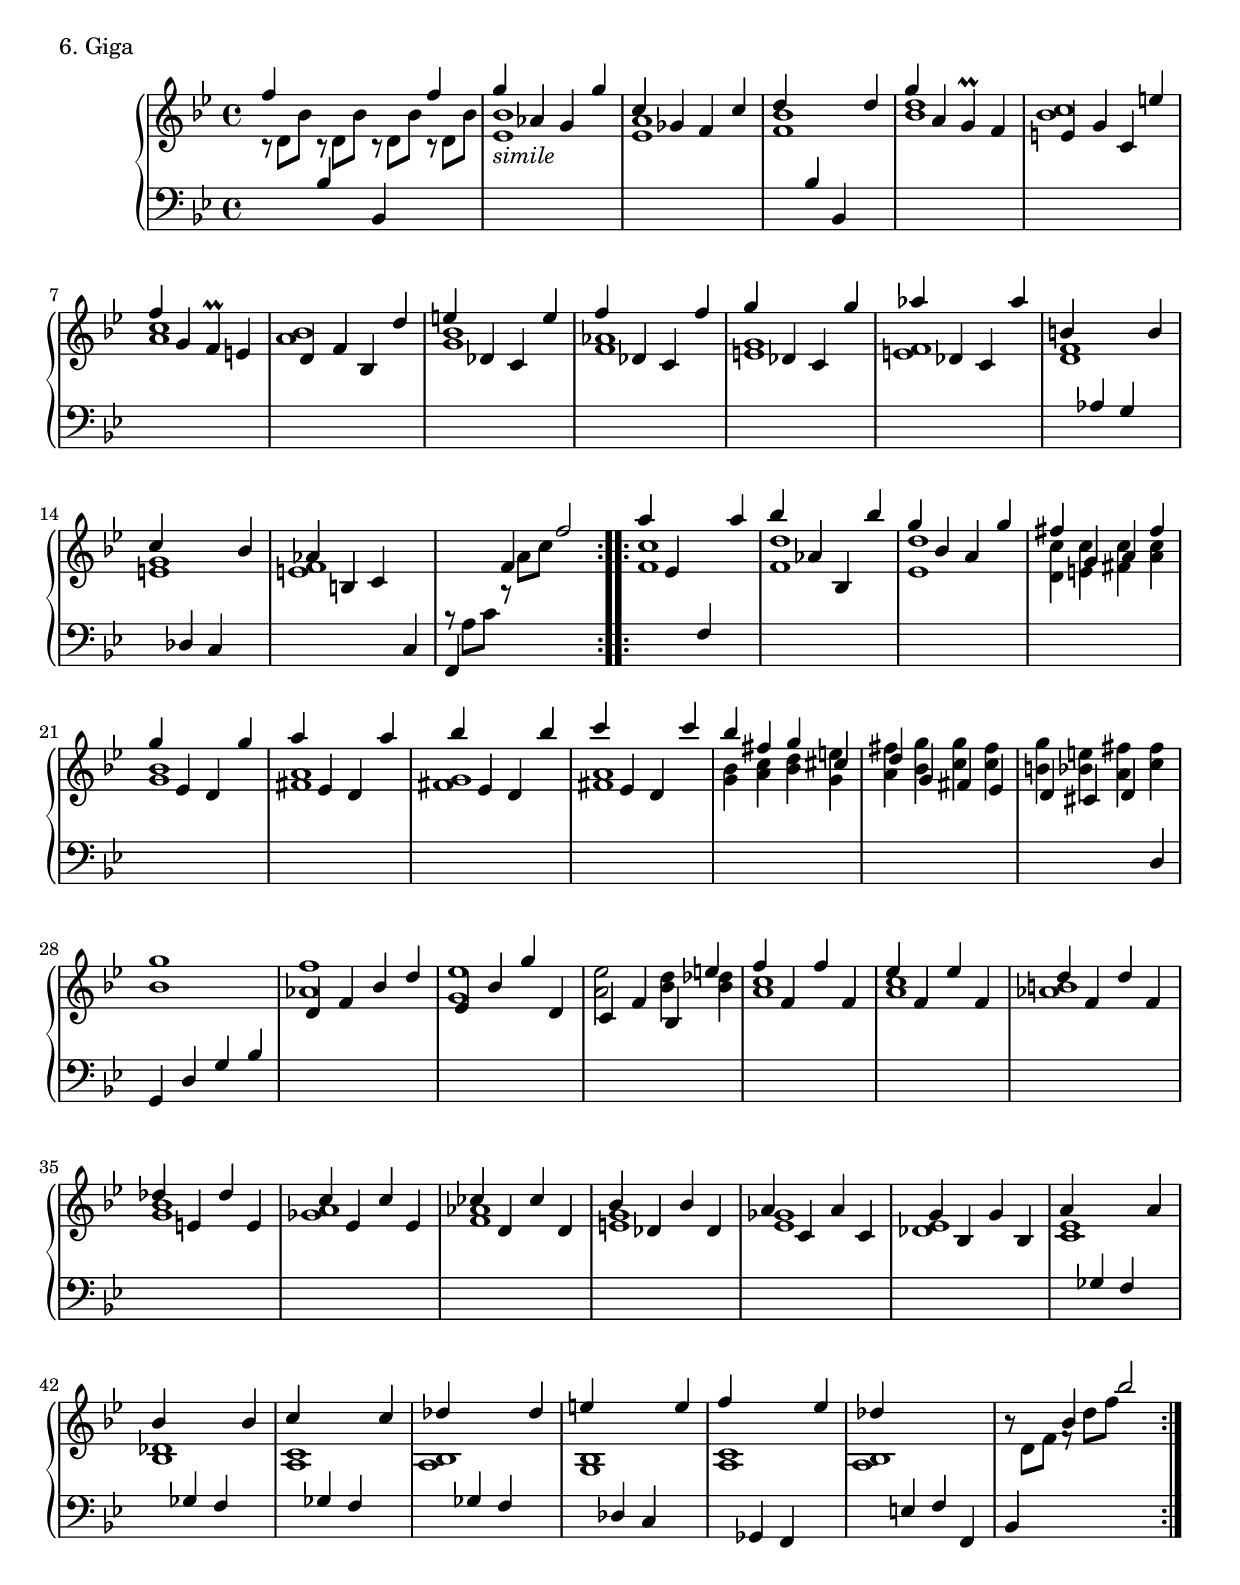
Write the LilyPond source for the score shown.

% The sixth and last movement of the first Partita of J. S. Bach, set for Mutopia
% by Carl Bolstad on 2/5/2005.

\version "2.22.0"

% The following file is so I can write things
% like fs for f# and bf for b-flat.
\include "english.ly"

% Some function definitions:
cu = {\change Staff = "up" }
cd = {\change Staff = "down" }

%************************************
%************************************
%*************************************
TopVoice =  \relative c' {
\stemUp f'4 \cd bf,, bf, \cu f'''
g af, g g'
c, gf f c'
d \cd bf, bf, \cu d''
% T meas. 5
g a, g \prall f
e g c, e'
f g, f \prall e
d f bf, d'
e df, c e'
% T meas. 10
f df, c f'
g df, c g''
af df,, c af''
b, \cd af, g \cu b'
c \cd df,, c \cu bf''
% T meas. 15
af b, c \cd c,

% The first beat stands by itself because it's the only
% part that's on the lower staff
<<
  { f,4 } % "lower" voice goes in voice one, for stems up
  \\
  { bf'8*2/3 \rest a c }
>>

 \cu
 <<
   { f4 f'2 }
   \\
   { r8*2/3 a, c s2 }
 >>
\bar ":..:"

a'4 ef, \cd f, \cu a''
bf af, bf, bf''
g bf, a g'
% T meas. 20
fs g, a fs'
g ef, d g'
a ef, d a''
bf ef,, d bf''
c ef,, d c''
% T meas. 25
bf fs g cs,
d g, fs ef
d cs d \cd d,
g, d' g bf
\cu d f bf d
% T meas. 30
ef, bf' g' d,
c f bf, e'
f f, f' f,
ef' f, ef' f,
d' f, d' f,
% T meas. 35
df' e, df' e,
c' ef, c' ef,
cf' d, cf' d,
bf' df, bf' df,
a' c, a' c,
% T meas. 40
g' bf, g' bf,
a' \cd gf, f \cu a'
bf \cd gf, f \cu bf'
c \cd gf, f \cu c''
df \cd gf,, f \cu df''
% T meas. 45
e \cd df,, c \cu e''
f \cd gf,,, f \cu ef'''
df \cd e,, f f,
bf \cu bf'' bf'2 \bar ":|."
}

%************************************
%************************************
%************************************
% Bass part, left hand:
BottomVoice = \relative c' {
\stemDown \cu c8*2/3 \rest d bf' c, \rest d bf' c, \rest d bf' c, \rest d bf'
<ef, bf'>1_\markup { \italic simile }
<ef a>
<f bf>
% B meas. 5
<bf d>
<bf c>
<a c>
<a bf>
<g bf>
% B meas. 10
<f af>
<e g>
<e f>
<d f>
<e g>
% B meas. 15
<e f>
s
%s8*2/3 \cd
%  \override NoteHead.extra-offset = #'(0.5 . 0)
%  \override Stem.extra-offset = #'(0.5 . 0)
%  \override Beam.extra-offset = #'(0.5 . 0)

% Let's try putting both parts together as different voices
% on the same staff: (see the top part).
%  \revert NoteHead.extra-offset
%  \revert Stem.extra-offset
%  \revert Beam.extra-offset

% End of change - CB 8/13/2006

% B meas. 17, after the double bar:
<f c'>1
<f d'>
<ef d'>
% B meas. 20
<d c'>4 <e c'> <fs c'> <a c>
<g bf>1
<fs a>
<fs g>
<fs a>
% B meas. 25
<g bf>4 <a c> <bf d> <g e'>
<a fs'> <bf g'> <c g'> <c fs>
<b g'> <bf e> <a fs'> <c fs>
<bf g'>1
<af f'>
<g ef'>
<a ef'>2 <bf d>4 <bf df>
<a c>1
<a c>1
<af b>
<g bf>
<gf a>
<f af>
<e g>
<ef gf>
% B meas. 40
<df ef>
<c ef>
<bf df>
<a c>
<a bf>
<g bf>
<a c>
<a bf>
r8*2/3 d f f \rest
  \override NoteHead.extra-offset = #'(0.5 . 0)
  \override Stem.extra-offset = #'(0.5 . 0)
  \override Beam.extra-offset = #'(0.5 . 0)
d' f s2
  \revert NoteHead.extra-offset
  \revert Stem.extra-offset
  \revert Beam.extra-offset
}
%************************************
%************************************
% The score, to put it all together:
%************************************
%************************************

\score {
  \context PianoStaff <<
    \context Staff = "up" {
     \set Staff.midiInstrument = #"harpsichord"
      {
      \key bf \major
      \time 4/4
%        <<
          { \TopVoice }
%        \\
%          { \MiddleVoice }
%        >>
     }
    }
    \context Staff = "down" {
     \set Staff.midiInstrument = #"harpsichord"
      \key bf \major
      \time 4/4
      \clef bass
        \BottomVoice
    }
  >>
  \layout { }
  \header { piece = "6. Giga" }

  \midi {
    \tempo 4 = 107
    }


}
